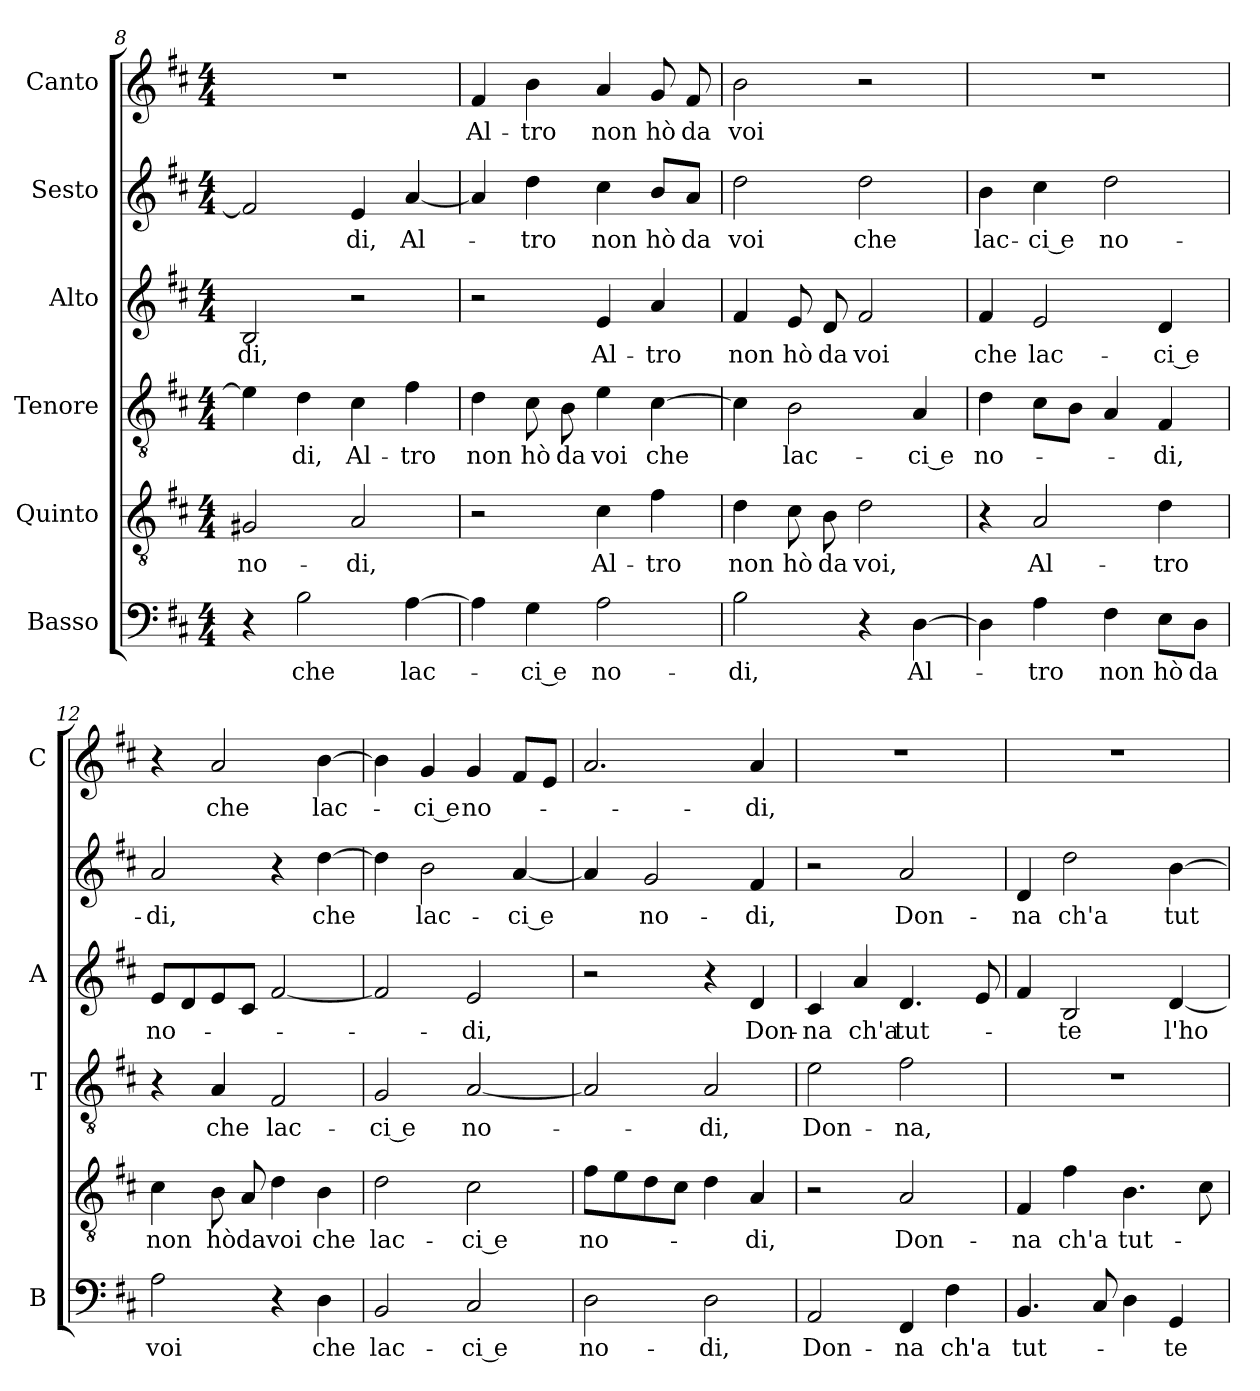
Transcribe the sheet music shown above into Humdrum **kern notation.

**kern	**text	**kern	**text	**kern	**text	**kern	**text	**kern	**text	**kern	**text
*part6	*part6	*part5	*part5	*part4	*part4	*part3	*part3	*part2	*part2	*part1	*part1
*staff6	*staff6	*staff5	*staff5	*staff4	*staff4	*staff3	*staff3	*staff2	*staff2	*staff1	*staff1
*I"Basso	*	*I"Quinto	*	*I"Tenore	*	*I"Alto	*	*I"Sesto	*	*I"Canto	*
*I'B	*	*	*	*I'T	*	*I'A	*	*	*	*I'C	*
*clefF4	*	*clefGv2	*	*clefGv2	*	*clefG2	*	*clefG2	*	*clefG2	*
*k[f#c#]	*	*k[f#c#]	*	*k[f#c#]	*	*k[f#c#]	*	*k[f#c#]	*	*k[f#c#]	*
*D:	*	*D:	*	*D:	*	*D:	*	*D:	*	*D:	*
*M4/4	*	*M4/4	*	*M4/4	*	*M4/4	*	*M4/4	*	*M4/4	*
=8	=8	=8	=8	=8	=8	=8	=8	=8	=8	=8	=8
!	!	!	!LO:LY:b	!	!	!	!LO:LY:b	!	!	!	!
4r	.	2G#X/	no-	4e\]	.	2B/	-di,	2f#/]	.	1r	.
!	!LO:LY:b	!	!	!	!LO:LY:b	!	!	!	!	!	!
2B\	che	.	.	4d\	-di,	.	.	.	.	.	.
!	!	!	!LO:LY:b	!	!LO:LY:b	!	!	!	!LO:LY:b	!	!
.	.	2A/	-di,	4c#\	Al-	2r	.	4e/	-di,	.	.
!	!LO:LY:b	!	!	!	!LO:LY:b	!	!	!	!LO:LY:b	!	!
[4A\	lac-	.	.	4f#\	-tro	.	.	[4a/	Al-	.	.
=9	=9	=9	=9	=9	=9	=9	=9	=9	=9	=9	=9
!	!	!	!	!	!LO:LY:b	!	!	!	!	!	!LO:LY:b
4A\]	.	2r	.	4d\	non	2r	.	4a/]	.	4f#/	Al-
!	!LO:LY:b	!	!	!	!LO:LY:b	!	!	!	!LO:LY:b	!	!LO:LY:b
4G\	-ci e	.	.	8c#\	hò	.	.	4dd\	-tro	4b\	-tro
!	!	!	!	!	!LO:LY:b	!	!	!	!	!	!
.	.	.	.	8B\	da	.	.	.	.	.	.
!	!LO:LY:b	!	!LO:LY:b	!	!LO:LY:b	!	!LO:LY:b	!	!LO:LY:b	!	!LO:LY:b
2A\	no-	4c#\	Al-	4e\	voi	4e/	Al-	4cc#\	non	4a/	non
!	!	!	!LO:LY:b	!	!LO:LY:b	!	!LO:LY:b	!	!LO:LY:b	!	!LO:LY:b
.	.	4f#\	-tro	[4c#\	che	4a/	-tro	8b/L	hò	8g/	hò
!	!	!	!	!	!	!	!	!	!LO:LY:b	!	!LO:LY:b
.	.	.	.	.	.	.	.	8a/J	da	8f#/	da
=10	=10	=10	=10	=10	=10	=10	=10	=10	=10	=10	=10
!	!LO:LY:b	!	!LO:LY:b	!	!	!	!LO:LY:b	!	!LO:LY:b	!	!LO:LY:b
2B\	-di,	4d\	non	4c#\]	.	4f#/	non	2dd\	voi	2b\	voi
!	!	!	!LO:LY:b	!	!LO:LY:b	!	!LO:LY:b	!	!	!	!
.	.	8c#\	hò	2B\	lac-	8e/	hò	.	.	.	.
!	!	!	!LO:LY:b	!	!	!	!LO:LY:b	!	!	!	!
.	.	8B\	da	.	.	8d/	da	.	.	.	.
!	!	!	!LO:LY:b	!	!	!	!LO:LY:b	!	!LO:LY:b	!	!
4r	.	2d\	voi,	.	.	2f#/	voi	2dd\	che	2r	.
!	!LO:LY:b	!	!	!	!LO:LY:b	!	!	!	!	!	!
[4D\	Al-	.	.	4A/	-ci e	.	.	.	.	.	.
=11	=11	=11	=11	=11	=11	=11	=11	=11	=11	=11	=11
!	!	!	!	!	!LO:LY:b	!	!LO:LY:b	!	!LO:LY:b	!	!
4D\]	.	4r	.	4d\	no-	4f#/	che	4b\	lac-	1r	.
!	!LO:LY:b	!	!LO:LY:b	!	!	!	!LO:LY:b	!	!LO:LY:b	!	!
4A\	-tro	2A/	Al-	8c#\L	.	2e/	lac-	4cc#\	-ci e	.	.
.	.	.	.	8B\J	.	.	.	.	.	.	.
!	!LO:LY:b	!	!	!	!	!	!	!	!LO:LY:b	!	!
4F#\	non	.	.	4A/	.	.	.	2dd\	no-	.	.
!	!LO:LY:b	!	!LO:LY:b	!	!LO:LY:b	!	!LO:LY:b	!	!	!	!
8E\L	hò	4d\	-tro	4F#/	-di,	4d/	-ci e	.	.	.	.
!	!LO:LY:b	!	!	!	!	!	!	!	!	!	!
8D\J	da	.	.	.	.	.	.	.	.	.	.
=12	=12	=12	=12	=12	=12	=12	=12	=12	=12	=12	=12
!	!LO:LY:b	!	!LO:LY:b	!	!	!	!LO:LY:b	!	!LO:LY:b	!	!
2A\	voi	4c#\	non	4r	.	8e/L	no-	2a/	-di,	4r	.
.	.	.	.	.	.	8d/	.	.	.	.	.
!	!	!	!LO:LY:b	!	!LO:LY:b	!	!	!	!	!	!LO:LY:b
.	.	8B\	hò	4A/	che	8e/	.	.	.	2a/	che
!	!	!	!LO:LY:b	!	!	!	!	!	!	!	!
.	.	8A/	da	.	.	8c#/J	.	.	.	.	.
!	!	!	!LO:LY:b	!	!LO:LY:b	!	!	!	!	!	!
4r	.	4d\	voi	2F#/	lac-	[2f#/	.	4r	.	.	.
!	!LO:LY:b	!	!LO:LY:b	!	!	!	!	!	!LO:LY:b	!	!LO:LY:b
4D\	che	4B\	che	.	.	.	.	[4dd\	che	[4b\	lac-
=13	=13	=13	=13	=13	=13	=13	=13	=13	=13	=13	=13
!	!LO:LY:b	!	!LO:LY:b	!	!LO:LY:b	!	!	!	!	!	!
2BB/	lac-	2d\	lac-	2G/	-ci e	2f#/]	.	4dd\]	.	4b\]	.
!	!	!	!	!	!	!	!	!	!LO:LY:b	!	!LO:LY:b
.	.	.	.	.	.	.	.	2b\	lac-	4g/	-ci e
!	!LO:LY:b	!	!LO:LY:b	!	!LO:LY:b	!	!LO:LY:b	!	!	!	!LO:LY:b
2C#/	-ci e	2c#\	-ci e	[2A/	no-	2e/	-di,	.	.	4g/	no-
!	!	!	!	!	!	!	!	!	!LO:LY:b	!	!
.	.	.	.	.	.	.	.	[4a/	-ci e	8f#/L	.
.	.	.	.	.	.	.	.	.	.	8e/J	.
=14	=14	=14	=14	=14	=14	=14	=14	=14	=14	=14	=14
!	!LO:LY:b	!	!LO:LY:b	!	!	!	!	!	!	!	!
2D\	no-	8f#\L	no-	2A/]	.	2r	.	4a/]	.	2.a/	.
.	.	8e\	.	.	.	.	.	.	.	.	.
!	!	!	!	!	!	!	!	!	!LO:LY:b	!	!
.	.	8d\	.	.	.	.	.	2g/	no-	.	.
.	.	8c#\J	.	.	.	.	.	.	.	.	.
!	!LO:LY:b	!	!	!	!LO:LY:b	!	!	!	!	!	!
2D\	-di,	4d\	.	2A/	-di,	4r	.	.	.	.	.
!	!	!	!LO:LY:b	!	!	!	!LO:LY:b	!	!LO:LY:b	!	!LO:LY:b
.	.	4A/	-di,	.	.	4d/	Don-	4f#/	-di,	4a/	-di,
!!LO:PB:g=z
=15	=15	=15	=15	=15	=15	=15	=15	=15	=15	=15	=15
!	!LO:LY:b	!	!	!	!LO:LY:b	!	!LO:LY:b	!	!	!	!
2AA/	Don-	2r	.	2e\	Don-	4c#/	-na	2r	.	1r	.
!	!	!	!	!	!	!	!LO:LY:b	!	!	!	!
.	.	.	.	.	.	4a/	ch'a	.	.	.	.
!	!LO:LY:b	!	!LO:LY:b	!	!LO:LY:b	!	!LO:LY:b	!	!LO:LY:b	!	!
4FF#/	-na	2A/	Don-	2f#\	-na,	4.d/	tut-	2a/	Don-	.	.
!	!LO:LY:b	!	!	!	!	!	!	!	!	!	!
4F#\	ch'a	.	.	.	.	.	.	.	.	.	.
.	.	.	.	.	.	8e/	.	.	.	.	.
=16	=16	=16	=16	=16	=16	=16	=16	=16	=16	=16	=16
!	!LO:LY:b	!	!LO:LY:b	!	!	!	!	!	!LO:LY:b	!	!
4.BB/	tut-	4F#/	-na	1r	.	4f#/	.	4d/	-na	1r	.
!	!	!	!LO:LY:b	!	!	!	!LO:LY:b	!	!LO:LY:b	!	!
.	.	4f#\	ch'a	.	.	2B/	-te	2dd\	ch'a	.	.
8C#/	.	.	.	.	.	.	.	.	.	.	.
!	!	!	!LO:LY:b	!	!	!	!	!	!	!	!
4D\	.	4.B\	tut-	.	.	.	.	.	.	.	.
!	!LO:LY:b	!	!	!	!	!	!LO:LY:b	!	!LO:LY:b	!	!
4GG/	-te	.	.	.	.	[4d/	l'ho-	[4b\	tut-	.	.
.	.	8c#\	.	.	.	.	.	.	.	.	.
=	=	=	=	=	=	=	=	=	=	=	=
*-	*-	*-	*-	*-	*-	*-	*-	*-	*-	*-	*-
